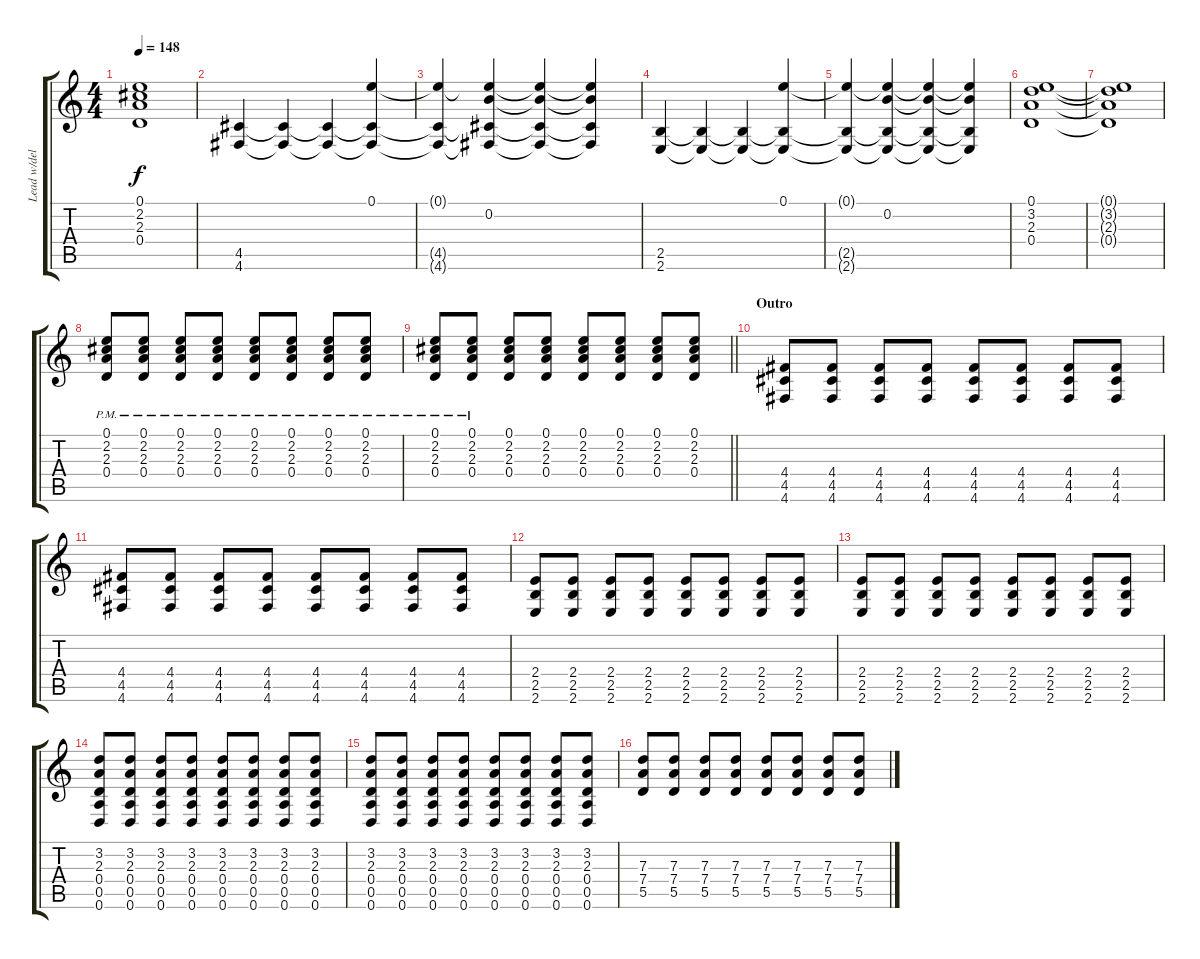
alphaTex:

\track ("Lead w/delay" "Lead w/del") {instrument distortionguitar}
\staff {score tabs}
\tuning (E4 B3 G3 D3 A2 D2) {hide}
\ts (4 4)
\tempo 148
\clef g2
\ks c
(0.1{t} 2.2{t} 2.3{t} 0.4{t}).1{dy f} |
(4.5 4.6).4 (4.5{t} 4.6{t}).4 (4.5{t} 4.6{t}).4 (0.1 4.5{t} 4.6{t}).4 |
(0.1{t} 4.5{t} 4.6{t}).4 (0.1{t} 0.2 4.5{t} 4.6{t}).4 (0.1{t} 0.2{t} 4.5{t} 4.6{t}).4 (0.1{t} 0.2{t} 4.5{t} 4.6{t}).4 |
(2.5 2.6).4 (2.5{t} 2.6{t}).4 (2.5{t} 2.6{t}).4 (0.1 2.5{t} 2.6{t}).4 |
(0.1{t} 2.5{t} 2.6{t}).4 (0.1{t} 0.2 2.5{t} 2.6{t}).4 (0.1{t} 0.2{t} 2.5{t} 2.6{t}).4 (0.1{t} 0.2{t} 2.5{t} 2.6{t}).4 |
(0.1 3.2 2.3 0.4).1 |
(0.1{t} 3.2{t} 2.3{t} 0.4{t}).1 |
(0.1{pm} 2.2{pm} 2.3{pm} 0.4{pm}).8 (0.1{pm} 2.2{pm} 2.3{pm} 0.4{pm}).8 (0.1{pm} 2.2{pm} 2.3{pm} 0.4{pm}).8 (0.1{pm} 2.2{pm} 2.3{pm} 0.4{pm}).8 (0.1{pm} 2.2{pm} 2.3{pm} 0.4{pm}).8 (0.1{pm} 2.2{pm} 2.3{pm} 0.4{pm}).8 (0.1{pm} 2.2{pm} 2.3{pm} 0.4{pm}).8 (0.1{pm} 2.2{pm} 2.3{pm} 0.4{pm}).8 |
\barLineRight lightlight
(0.1{pm} 2.2{pm} 2.3{pm} 0.4{pm}).8 (0.1{pm} 2.2{pm} 2.3{pm} 0.4{pm}).8 (0.1 2.2 2.3 0.4).8 (0.1 2.2 2.3 0.4).8 (0.1 2.2 2.3 0.4).8 (0.1 2.2 2.3 0.4).8 (0.1 2.2 2.3 0.4).8 (0.1 2.2 2.3 0.4).8 |
\section ("" "Outro")
(4.4 4.5 4.6).8 (4.4 4.5 4.6).8 (4.4 4.5 4.6).8 (4.4 4.5 4.6).8 (4.4 4.5 4.6).8 (4.4 4.5 4.6).8 (4.4 4.5 4.6).8 (4.4 4.5 4.6).8 |
(4.4 4.5 4.6).8 (4.4 4.5 4.6).8 (4.4 4.5 4.6).8 (4.4 4.5 4.6).8 (4.4 4.5 4.6).8 (4.4 4.5 4.6).8 (4.4 4.5 4.6).8 (4.4 4.5 4.6).8 |
(2.4 2.5 2.6).8 (2.4 2.5 2.6).8 (2.4 2.5 2.6).8 (2.4 2.5 2.6).8 (2.4 2.5 2.6).8 (2.4 2.5 2.6).8 (2.4 2.5 2.6).8 (2.4 2.5 2.6).8 |
(2.4 2.5 2.6).8 (2.4 2.5 2.6).8 (2.4 2.5 2.6).8 (2.4 2.5 2.6).8 (2.4 2.5 2.6).8 (2.4 2.5 2.6).8 (2.4 2.5 2.6).8 (2.4 2.5 2.6).8 |
(3.2 2.3 0.4 0.5 0.6).8 (3.2 2.3 0.4 0.5 0.6).8 (3.2 2.3 0.4 0.5 0.6).8 (3.2 2.3 0.4 0.5 0.6).8 (3.2 2.3 0.4 0.5 0.6).8 (3.2 2.3 0.4 0.5 0.6).8 (3.2 2.3 0.4 0.5 0.6).8 (3.2 2.3 0.4 0.5 0.6).8 |
(3.2 2.3 0.4 0.5 0.6).8 (3.2 2.3 0.4 0.5 0.6).8 (3.2 2.3 0.4 0.5 0.6).8 (3.2 2.3 0.4 0.5 0.6).8 (3.2 2.3 0.4 0.5 0.6).8 (3.2 2.3 0.4 0.5 0.6).8 (3.2 2.3 0.4 0.5 0.6).8 (3.2 2.3 0.4 0.5 0.6).8 |
(7.3 7.4 5.5).8 (7.3 7.4 5.5).8 (7.3 7.4 5.5).8 (7.3 7.4 5.5).8 (7.3 7.4 5.5).8 (7.3 7.4 5.5).8 (7.3 7.4 5.5).8 (7.3 7.4 5.5).8
